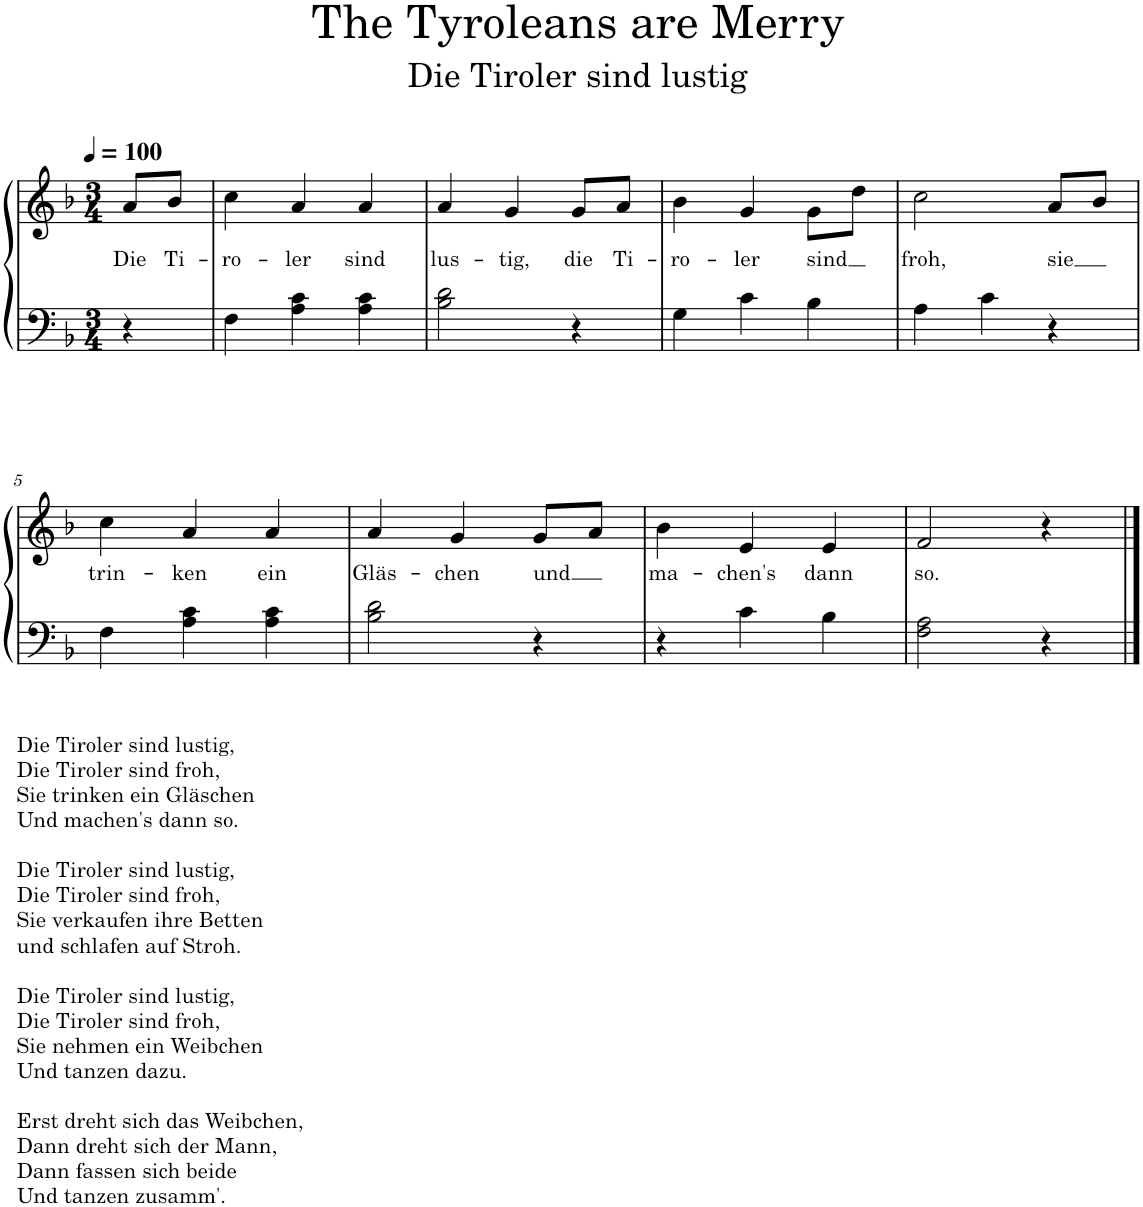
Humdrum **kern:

**kern	**kern	**text
*part1	*part1	*part1
*staff2	*staff1	*staff1
*I"Piano	*	*
*I'Pno.	*	*
*clefF4	*clefG2	*
*k[b-]	*k[b-]	*
*M3/4	*M3/4	*
*MM100	*MM100	*
=	=	=
!	!	!LO:LY:b
4r	8a/L	Die
!	!	!LO:LY:b
.	8b-/J	Ti-
=1	=1	=1
!	!	!LO:LY:b
4F\	4cc\	-ro-
!	!	!LO:LY:b
4A\ 4c\	4a/	-ler
!	!	!LO:LY:b
4A\ 4c\	4a/	sind
=2	=2	=2
!	!	!LO:LY:b
2B-\ 2d\	4a/	lus-
!	!	!LO:LY:b
.	4g/	-tig,
!	!	!LO:LY:b
4r	8g/L	die
!	!	!LO:LY:b
.	8a/J	Ti-
=3	=3	=3
!	!	!LO:LY:b
4G\	4b-\	-ro-
!	!	!LO:LY:b
4c\	4g/	-ler
!	!	!LO:LY:b
4B-\	8g\L	sind
.	8dd\J	.
=4	=4	=4
!	!	!LO:LY:b
4A\	2cc\	froh,
4c\	.	.
!	!	!LO:LY:b
4r	8a/L	sie
.	8b-/J	.
!!LO:LB:g=z
=5	=5	=5
!LO:TX:b:t=Die Tiroler sind lustig,	!	!
!LO:TX:b:t=Die Tiroler sind froh,	!	!
!LO:TX:b:t=Sie trinken ein Gläschen	!	!
!LO:TX:b:t=Und machen's dann so.	!	!
!LO:TX:b:t=Die Tiroler sind lustig,	!	!
!LO:TX:b:t=Die Tiroler sind froh,	!	!
!LO:TX:b:t=Sie verkaufen ihre Betten	!	!
!LO:TX:b:t=und schlafen auf Stroh.	!	!
!LO:TX:b:t=Die Tiroler sind lustig,	!	!
!LO:TX:b:t=Die Tiroler sind froh,	!	!
!LO:TX:b:t=Sie nehmen ein Weibchen	!	!
!LO:TX:b:t=Und tanzen dazu.	!	!
!LO:TX:b:t=Erst dreht sich das Weibchen,	!	!
!LO:TX:b:t=Dann dreht sich der Mann,	!	!
!LO:TX:b:t=Dann fassen sich beide	!	!
!LO:TX:b:t=Und tanzen zusamm'.	!	!
!	!	!LO:LY:b
4F\	4cc\	trin-
!	!	!LO:LY:b
4A\ 4c\	4a/	-ken
!	!	!LO:LY:b
4A\ 4c\	4a/	ein
=6	=6	=6
!	!	!LO:LY:b
2B-\ 2d\	4a/	Gläs-
!	!	!LO:LY:b
.	4g/	-chen
!	!	!LO:LY:b
4r	8g/L	und
.	8a/J	.
=7	=7	=7
!	!	!LO:LY:b
4r	4b-\	ma-
!	!	!LO:LY:b
4c\	4e/	-chen's
!	!	!LO:LY:b
4B-\	4e/	dann
=8	=8	=8
!	!	!LO:LY:b
2F\ 2A\	2f/	so.
4r	4r	.
==	==	==
*-	*-	*-
